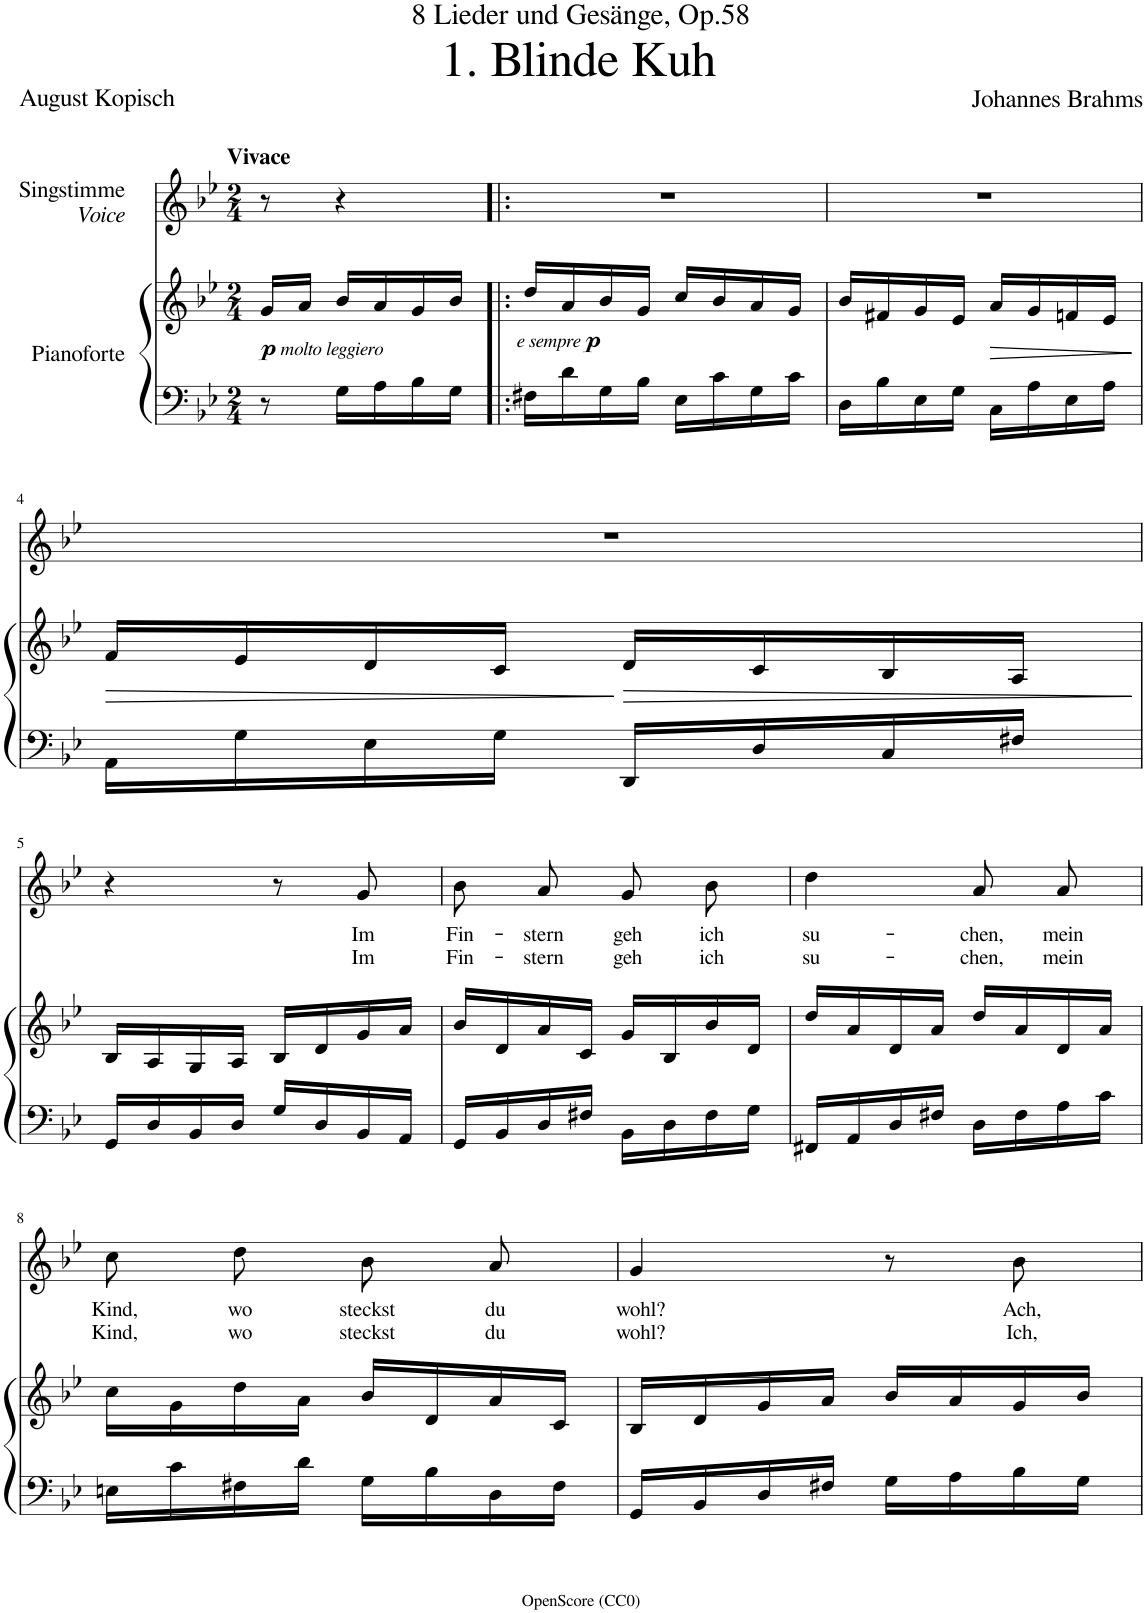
**kern	**kern	**dynam	**kern	**text	**text
*part2	*part2	*part2	*part1	*part1	*part1
*staff3	*staff2	*staff2/3	*staff1	*staff1	*staff1
*I"Pianoforte	*	*	*I"Singstimme Voice	*	*
*I'Pno	*	*	*	*	*
*clefF4	*clefG2	*	*clefG2	*	*
*k[b-e-]	*k[b-e-]	*	*k[b-e-]	*	*
*M2/4	*M2/4	*	*M2/4	*	*
=1	=1	=1	=1	=1	=1
!	!	!	!LO:TX:a:B:t=Vivace	!	!
!	!	!LO:DY:b	!	!	!
!	!	!LO:DY:n=1:b	!	!	!
8r	16g/LL	p other-dynamics	8r	.	.
.	16a/JJ	.	.	.	.
16G\LL	16b-/LL	.	4r	.	.
16A\	16a/	.	.	.	.
16B-\	16g/	.	.	.	.
16G\JJ	16b-/JJ	.	.	.	.
=2!|:	=2!|:	=2!|:	=2!|:	=2!|:	=2!|:
!	!	!LO:DY:b	!	!	!
!	!	!LO:DY:n=1:b	!	!	!
16F#X\LL	16dd/LL	other-dynamics p	2r	.	.
16d\	16a/	.	.	.	.
16G\	16b-/	.	.	.	.
16B-\JJ	16g/JJ	.	.	.	.
16E-\LL	16cc/LL	.	.	.	.
16c\	16b-/	.	.	.	.
16G\	16a/	.	.	.	.
16c\JJ	16g/JJ	.	.	.	.
=3	=3	=3	=3	=3	=3
16D\LL	16b-/LL	.	2r	.	.
16B-\	16f#X/	.	.	.	.
16E-\	16g/	.	.	.	.
16G\JJ	16e-/JJ	.	.	.	.
!	!	!LO:HP:b	!	!	!
16C\LL	16a/LL	>	.	.	.
16A\	16g/	.	.	.	.
16E-\	16fn/	.	.	.	.
16A\JJ	16e-/JJ	.	.	.	.
.	.	]	.	.	.
!!LO:LB:g=z
=4	=4	=4	=4	=4	=4
!	!	!LO:HP:b	!	!	!
16AA\LL	16f/LL	>	2r	.	.
16G\	16e-/	.	.	.	.
16E-\	16d/	.	.	.	.
16G\JJ	16c/JJ	.	.	.	.
!	!	!LO:HP:n=1:b	!	!	!
16DD/LL	16d/LL	] >	.	.	.
16D/	16c/	.	.	.	.
16C/	16B-/	.	.	.	.
16F#X/JJ	16A/JJ	.	.	.	.
.	.	]	.	.	.
!!LO:LB:g=z
=5	=5	=5	=5	=5	=5
16GG/LL	16B-/LL	.	4r	.	.
16D/	16A/	.	.	.	.
16BB-/	16G/	.	.	.	.
16D/JJ	16A/JJ	.	.	.	.
16G/LL	16B-/LL	.	8r	.	.
16D/	16d/	.	.	.	.
!	!	!	!	!LO:LY:b	!LO:LY:b
16BB-/	16g/	.	8g/	Im	Im
16AA/JJ	16a/JJ	.	.	.	.
=6	=6	=6	=6	=6	=6
!	!	!	!	!LO:LY:b	!LO:LY:b
16GG/LL	16b-/LL	.	8b-/L	Fin-	Fin-
16BB-/	16d/	.	.	.	.
!	!	!	!	!LO:LY:b	!LO:LY:b
16D/	16a/	.	8a/J	-stern	-stern
16F#X/JJ	16c/JJ	.	.	.	.
!	!	!	!	!LO:LY:b	!LO:LY:b
16BB-\LL	16g/LL	.	8g/L	geh	geh
16D\	16B-/	.	.	.	.
!	!	!	!	!LO:LY:b	!LO:LY:b
16F#\	16b-/	.	8b-/J	ich	ich
16G\JJ	16d/JJ	.	.	.	.
=7	=7	=7	=7	=7	=7
!	!	!	!	!LO:LY:b	!LO:LY:b
16FF#X/LL	16dd/LL	.	4dd\	su-	su-
16AA/	16a/	.	.	.	.
16D/	16d/	.	.	.	.
16F#X/JJ	16a/JJ	.	.	.	.
!	!	!	!	!LO:LY:b	!LO:LY:b
16D\LL	16dd/LL	.	8a/L	-chen,	-chen,
16F#\	16a/	.	.	.	.
!	!	!	!	!LO:LY:b	!LO:LY:b
16A\	16d/	.	8a/J	mein	mein
16c\JJ	16a/JJ	.	.	.	.
!!LO:LB:g=z
=8	=8	=8	=8	=8	=8
!	!	!	!	!LO:LY:b	!LO:LY:b
16En\LL	16cc\LL	.	8cc\L	Kind,	Kind,
16c\	16g\	.	.	.	.
!	!	!	!	!LO:LY:b	!LO:LY:b
16F#X\	16dd\	.	8dd\J	wo	wo
16d\JJ	16a\JJ	.	.	.	.
!	!	!	!	!LO:LY:b	!LO:LY:b
16G\LL	16b-/LL	.	8b-/L	steckst	steckst
16B-\	16d/	.	.	.	.
!	!	!	!	!LO:LY:b	!LO:LY:b
16D\	16a/	.	8a/J	du	du
16F#\JJ	16c/JJ	.	.	.	.
=9	=9	=9	=9	=9	=9
!	!	!	!	!LO:LY:b	!LO:LY:b
16GG/LL	16B-/LL	.	4g/	wohl?	wohl?
16BB-/	16d/	.	.	.	.
16D/	16g/	.	.	.	.
16F#X/JJ	16a/JJ	.	.	.	.
16G\LL	16b-/LL	.	8r	.	.
16A\	16a/	.	.	.	.
!	!	!	!	!LO:LY:b	!LO:LY:b
16B-\	16g/	.	8b-\	Ach,	Ich,
16G\JJ	16b-/JJ	.	.	.	.
=	=	=	=	=	=
*-	*-	*-	*-	*-	*-
